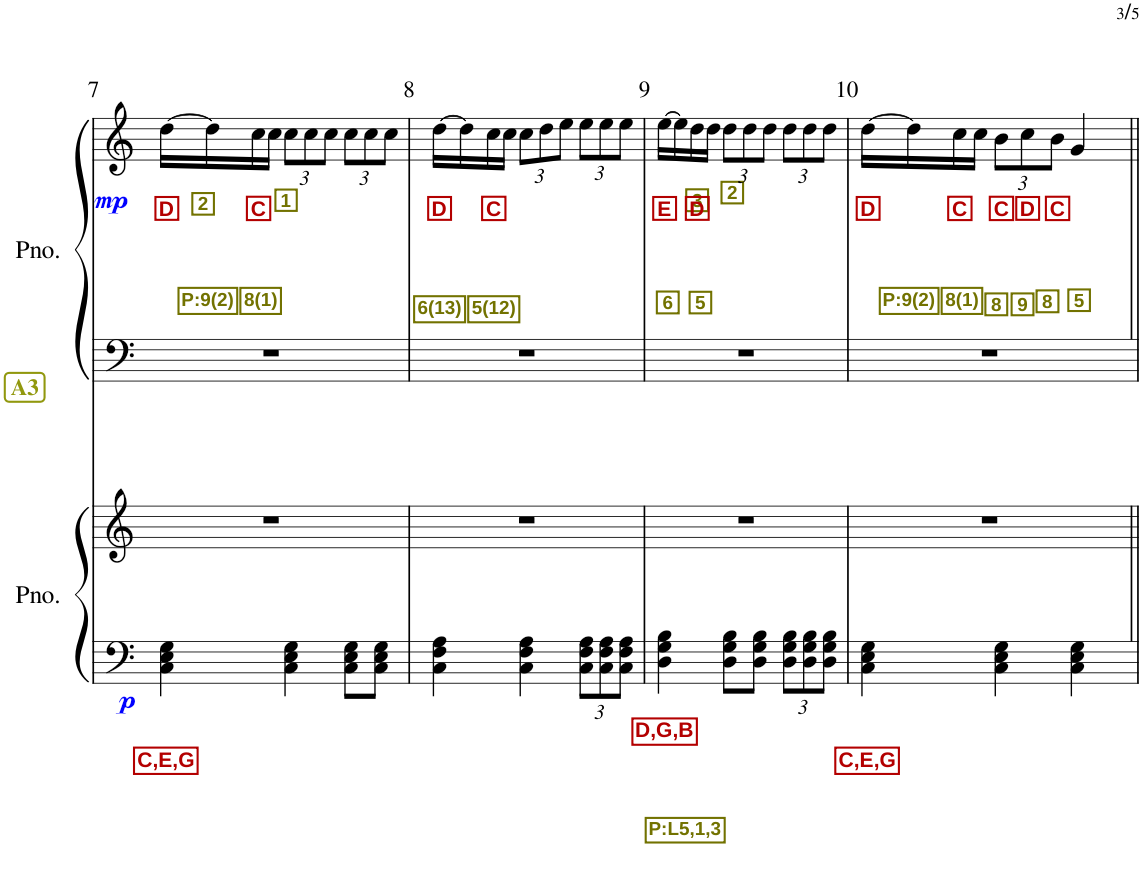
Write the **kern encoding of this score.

**kern	**text	**text	**text	**kern	**dynam	**kern	**kern	**text	**text	**text	**dynam
*part2	*part2	*part2	*part2	*part2	*part2	*part1	*part1	*part1	*part1	*part1	*part1
*staff4	*staff4	*staff4	*staff4	*staff3	*staff3/4	*staff2	*staff1	*staff1	*staff1	*staff1	*staff1/2
*I"ピアノ	*	*	*	*	*	*I"ピアノ	*	*	*	*	*
!!LO:PB:g=z
*clefF4	*	*	*	*clefG2	*	*clefF4	*clefG2	*	*	*	*
*k[]	*	*	*	*k[]	*	*k[]	*k[]	*	*	*	*
*M3/4	*	*	*	*M3/4	*	*M3/4	*M3/4	*	*	*	*
!!LO:REH:place=s1:b:B:cj:color=#91980E:fs=11:t=A3
=7	=7	=7	=7	=7	=7	=7	=7	=7	=7	=7	=7
!	!	!LO:LY:b:color=#B30000	!	!	!LO:DY:b=2	!	!	!LO:LY:b:color=#727200	!LO:LY:b:color=#B30000	!LO:LY:b:color=#727200	!LO:DY:b
4C\ 4E\ 4G\	.	C,E,G	.	2.r	p	2.r	[16dd\LL	2	D	P:9(2)	mp
.	.	.	.	.	.	.	16dd\]	.	.	.	.
!	!	!	!	!	!	!	!	!LO:LY:b:color=#727200	!LO:LY:b:color=#B30000	!LO:LY:b:color=#727200	!
.	.	.	.	.	.	.	16cc\	1	C	8(1)	.
.	.	.	.	.	.	.	16cc\JJ	.	.	.	.
*	*	*	*	*	*	*	*Xbrackettup	*	*	*	*
4C\ 4E\ 4G\	.	.	.	.	.	.	12cc\L	.	.	.	.
.	.	.	.	.	.	.	12cc\	.	.	.	.
.	.	.	.	.	.	.	12cc\J	.	.	.	.
8C\ 8E\ 8G\L	.	.	.	.	.	.	12cc\L	.	.	.	.
.	.	.	.	.	.	.	12cc\	.	.	.	.
8C\ 8E\ 8G\J	.	.	.	.	.	.	.	.	.	.	.
.	.	.	.	.	.	.	12cc\J	.	.	.	.
=8	=8	=8	=8	=8	=8	=8	=8	=8	=8	=8	=8
!	!	!	!	!	!	!	!	!	!LO:LY:b:color=#B30000	!LO:LY:b:color=#727200	!
4C\ 4F\ 4A\	.	.	.	2.r	.	2.r	[16dd\LL	.	D	6(13)	.
.	.	.	.	.	.	.	16dd\]	.	.	.	.
!	!	!	!	!	!	!	!	!	!LO:LY:b:color=#B30000	!LO:LY:b:color=#727200	!
.	.	.	.	.	.	.	16cc\	.	C	5(12)	.
.	.	.	.	.	.	.	16cc\JJ	.	.	.	.
4C\ 4F\ 4A\	.	.	.	.	.	.	12cc\L	.	.	.	.
.	.	.	.	.	.	.	12dd\	.	.	.	.
.	.	.	.	.	.	.	12ee\J	.	.	.	.
*Xbrackettup	*	*	*	*	*	*	*	*	*	*	*
12C\ 12F\ 12A\L	.	.	.	.	.	.	12ee\L	.	.	.	.
12C\ 12F\ 12A\	.	.	.	.	.	.	12ee\	.	.	.	.
12C\ 12F\ 12A\J	.	.	.	.	.	.	12ee\J	.	.	.	.
=9	=9	=9	=9	=9	=9	=9	=9	=9	=9	=9	=9
!	!	!LO:LY:b:color=#B30000	!LO:LY:b:color=#727200	!	!	!	!	!LO:LY:b:color=#727200	!LO:LY:b:color=#B30000	!LO:LY:b:color=#727200	!
4D\ 4G\ 4B\	.	D,G,B	P:L5,1,3	2.r	.	2.r	[16ee\LL	3	E	6	.
.	.	.	.	.	.	.	16ee\]	.	.	.	.
!	!	!	!	!	!	!	!	!LO:LY:b:color=#727200	!LO:LY:b:color=#B30000	!LO:LY:b:color=#727200	!
.	.	.	.	.	.	.	16dd\	2	D	5	.
.	.	.	.	.	.	.	16dd\JJ	.	.	.	.
8D\ 8G\ 8B\L	.	.	.	.	.	.	12dd\L	.	.	.	.
.	.	.	.	.	.	.	12dd\	.	.	.	.
8D\ 8G\ 8B\J	.	.	.	.	.	.	.	.	.	.	.
.	.	.	.	.	.	.	12dd\J	.	.	.	.
12D\ 12G\ 12B\L	.	.	.	.	.	.	12dd\L	.	.	.	.
12D\ 12G\ 12B\	.	.	.	.	.	.	12dd\	.	.	.	.
12D\ 12G\ 12B\J	.	.	.	.	.	.	12dd\J	.	.	.	.
=10	=10	=10	=10	=10	=10	=10	=10	=10	=10	=10	=10
!	!	!LO:LY:b:color=#B30000	!	!	!	!	!	!	!LO:LY:b:color=#B30000	!LO:LY:b:color=#727200	!
4C\ 4E\ 4G\	.	C,E,G	.	2.r	.	2.r	[16dd\LL	.	D	P:9(2)	.
.	.	.	.	.	.	.	16dd\]	.	.	.	.
!	!	!	!	!	!	!	!	!	!LO:LY:b:color=#B30000	!LO:LY:b:color=#727200	!
.	.	.	.	.	.	.	16cc\	.	C	8(1)	.
.	.	.	.	.	.	.	16cc\JJ	.	.	.	.
!	!	!	!	!	!	!	!	!	!LO:LY:b:color=#B30000	!LO:LY:b:color=#727200	!
4C\ 4E\ 4G\	.	.	.	.	.	.	12b\L	.	C	8	.
!	!	!	!	!	!	!	!	!	!LO:LY:b:color=#B30000	!LO:LY:b:color=#727200	!
.	.	.	.	.	.	.	12cc\	.	D	9	.
!	!	!	!	!	!	!	!	!	!LO:LY:b:color=#B30000	!LO:LY:b:color=#727200	!
.	.	.	.	.	.	.	12b\J	.	C	8	.
!	!	!	!	!	!	!	!	!	!	!LO:LY:b:color=#727200	!
4C\ 4E\ 4G\	.	.	.	.	.	.	4g/	.	.	5	.
=||	=||	=||	=||	=||	=||	=||	=||	=||	=||	=||	=||
*-	*-	*-	*-	*-	*-	*-	*-	*-	*-	*-	*-
